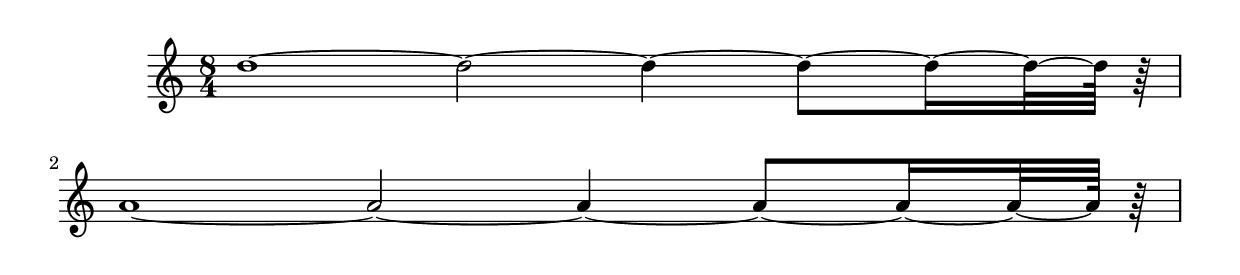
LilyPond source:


\version "2.4.0"

\header{
texidoc="
Ties are strictly horizontal.  They are placed in between note heads.
The horizontal middle should not overlap with a staffline.
"
}
\layout{
    raggedright= ##t 
}


\relative c''{
				%b2~b4~b8~b16~b32~b64 r64\break
				%a2~a4~a8~a16~a32~a64 r64
    \time 8/4
    d1 ~ d2~d4~d8~d16~d32~d64 r64\break
    a1~ a2~a4~a8~a16~a32~a64 r64
				%c2~c4~c8~c16~c32~c64 r64
}
